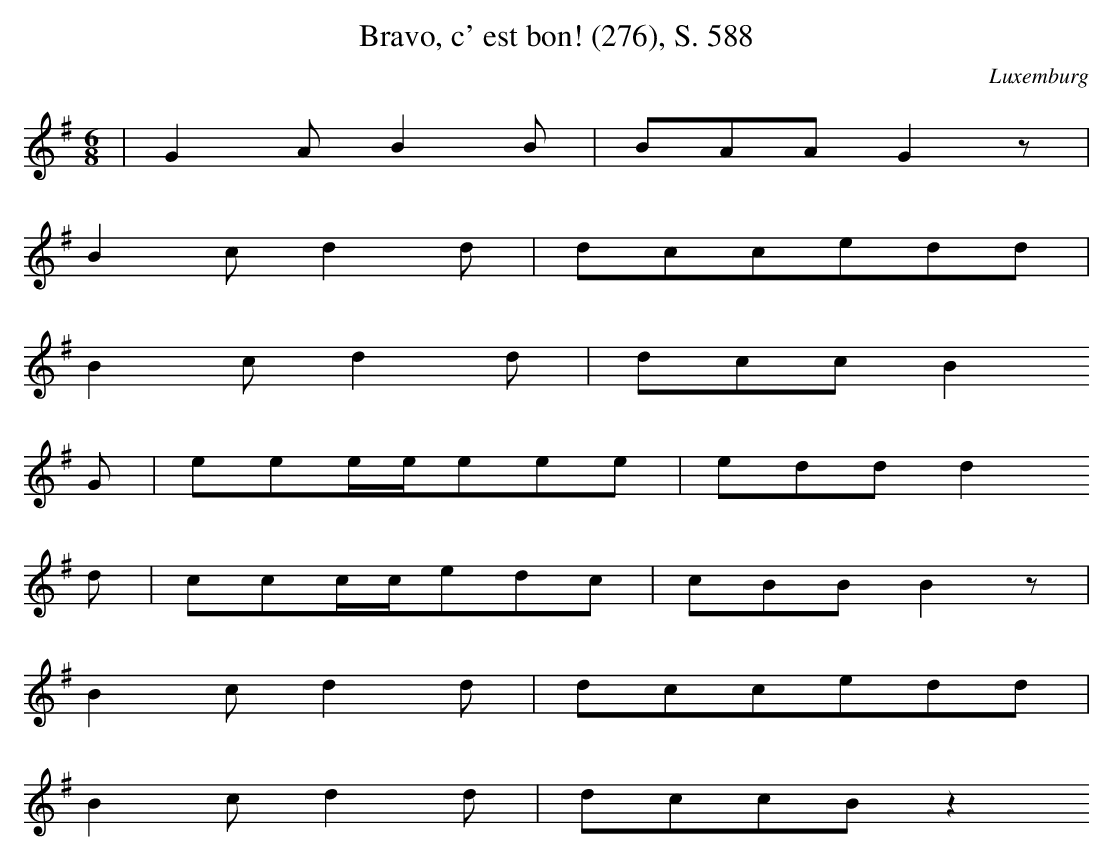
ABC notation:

X:1
T: Bravo, c' est bon! (276), S. 588
O: Luxemburg
M: 6/8
L: 1/16
K: G
 | G4A2B4B2 | B2A2A2G4z2 |
B4c2d4d2 | d2c2c2e2d2d2 |
B4c2d4d2 | d2c2c2B4
G2 | e2e2eee2e2e2 | e2d2d2d4
d2 | c2c2cce2d2c2 | c2B2B2B4z2 |
B4c2d4d2 | d2c2c2e2d2d2 |
B4c2d4d2 | d2c2c2B2z4
